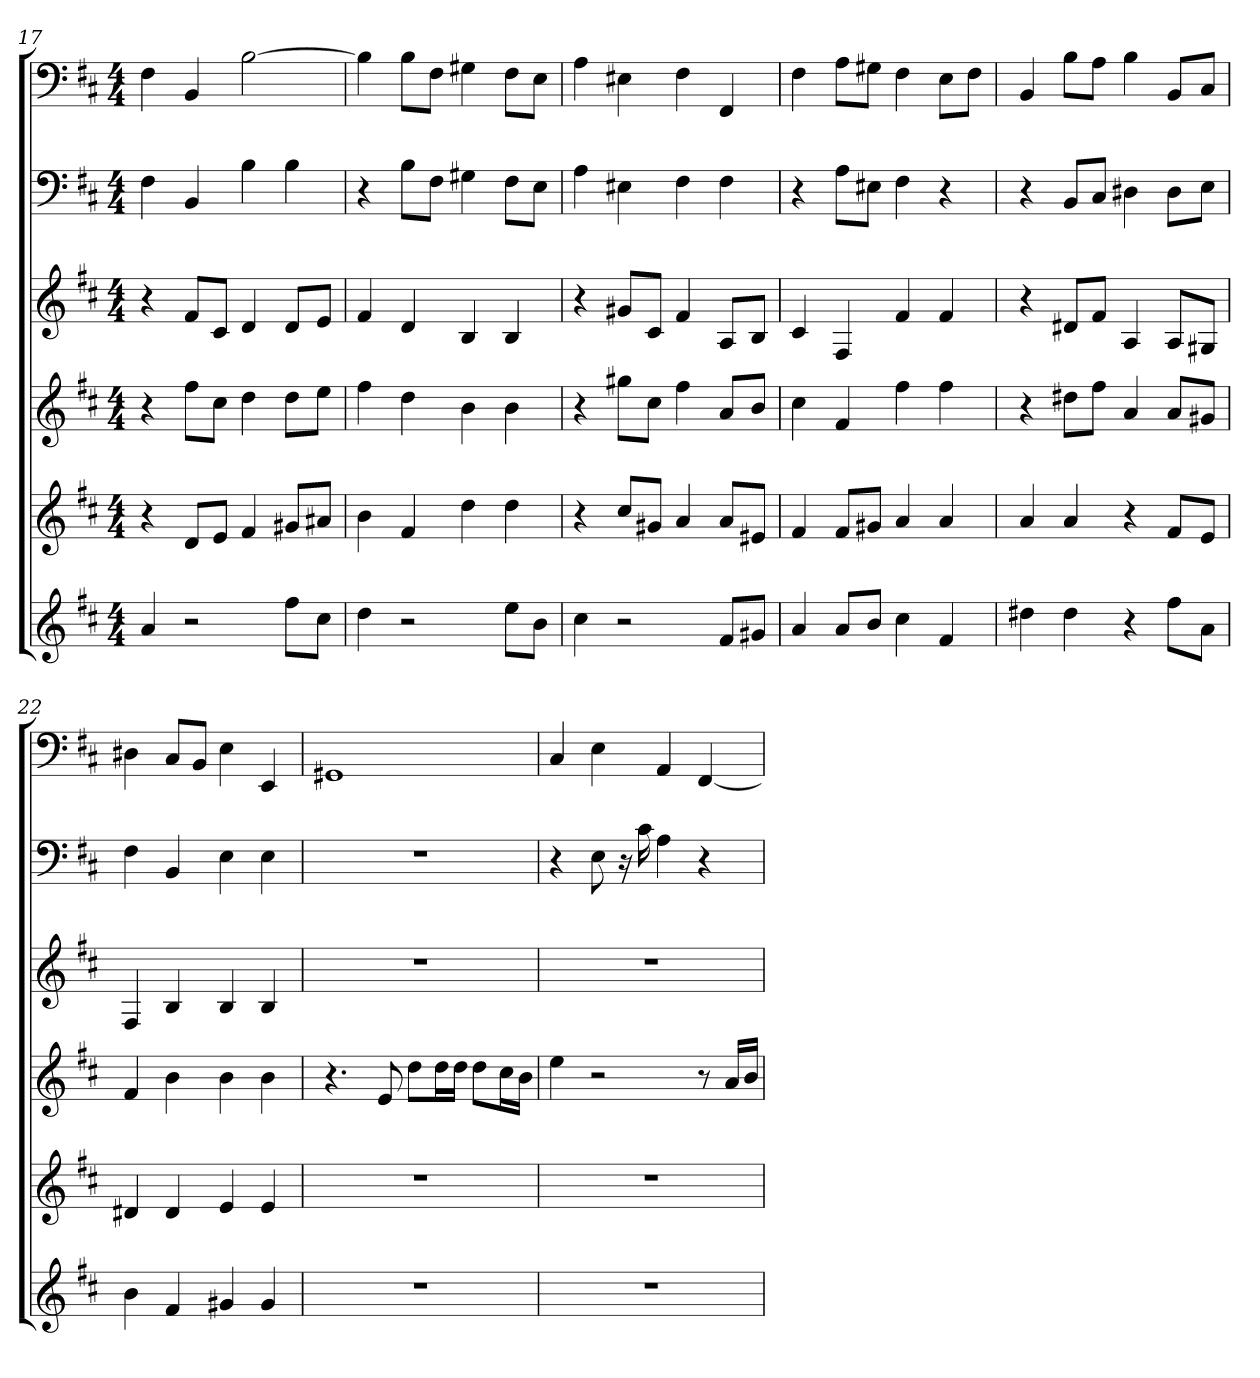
**kern	**kern	**kern	**kern	**kern	**kern
*part6	*part5	*part4	*part3	*part2	*part1
*staff6	*staff5	*staff4	*staff3	*staff2	*staff1
*clefG2	*clefG2	*clefG2	*clefG2	*clefF4	*clefF4
*k[f#c#]	*k[f#c#]	*k[f#c#]	*k[f#c#]	*k[f#c#]	*k[f#c#]
*b:	*b:	*b:	*b:	*b:	*b:
*M4/4	*M4/4	*M4/4	*M4/4	*M4/4	*M4/4
=17	=17	=17	=17	=17	=17
4a	4r	4r	4r	4F#	4F#
2r	8d/L	8ff#\L	8f#/L	4BB	4BB
.	8e/J	8cc#\J	8c#/J	.	.
.	4f#	4dd	4d	4B	[2B
8ff#\L	8g#X/L	8dd\L	8d/L	4B	.
8cc#\J	8a#X/J	8ee\J	8e/J	.	.
=18	=18	=18	=18	=18	=18
4dd	4b	4ff#	4f#	4r	4B]
2r	4f#	4dd	4d	8B\L	8B\L
.	.	.	.	8F#\J	8F#\J
.	4dd	4b	4B	4G#X	4G#X
8ee\L	4dd	4b	4B	8F#\L	8F#\L
8b\J	.	.	.	8E\J	8E\J
=19	=19	=19	=19	=19	=19
4cc#	4r	4r	4r	4A	4A
2r	8cc#/L	8gg#X\L	8g#X/L	4E#X	4E#X
.	8g#X/J	8cc#\J	8c#/J	.	.
.	4a	4ff#	4f#	4F#	4F#
8f#/L	8a/L	8a/L	8A/L	4F#	4FF#
8g#X/J	8e#X/J	8b/J	8B/J	.	.
=20	=20	=20	=20	=20	=20
4a	4f#	4cc#	4c#	4r	4F#
8a/L	8f#/L	4f#	4F#	8A\L	8A\L
8b/J	8g#X/J	.	.	8E#X\J	8G#X\J
4cc#	4a	4ff#	4f#	4F#	4F#
4f#	4a	4ff#	4f#	4r	8E\L
.	.	.	.	.	8F#\J
=21	=21	=21	=21	=21	=21
4dd#X	4a	4r	4r	4r	4BB
4dd#	4a	8dd#X\L	8d#X/L	8BB/L	8B\L
.	.	8ff#\J	8f#/J	8C#/J	8A\J
4r	4r	4a	4A	4D#X	4B
8ff#\L	8f#/L	8a/L	8A/L	8D#\L	8BB/L
8a\J	8e/J	8g#X/J	8G#X/J	8E\J	8C#/J
=22	=22	=22	=22	=22	=22
4b	4d#X	4f#	4F#	4F#	4D#X
4f#	4d#	4b	4B	4BB	8C#/L
.	.	.	.	.	8BB/J
4g#X	4e	4b	4B	4E	4E
4g#	4e	4b	4B	4E	4EE
=23	=23	=23	=23	=23	=23
1r	1r	4.r	1r	1r	1GG#X
.	.	8e	.	.	.
.	.	8dd\L	.	.	.
.	.	16dd\L	.	.	.
.	.	16dd\JJ	.	.	.
.	.	8dd\L	.	.	.
.	.	16cc#\L	.	.	.
.	.	16b\JJ	.	.	.
=24	=24	=24	=24	=24	=24
1r	1r	4ee	1r	4r	4C#
.	.	2r	.	8E	4E
.	.	.	.	16r	.
.	.	.	.	16c#	.
.	.	.	.	4A	4AA
.	.	8r	.	4r	[4FF#
.	.	16a/LL	.	.	.
.	.	16b/JJ	.	.	.
=	=	=	=	=	=
*-	*-	*-	*-	*-	*-
